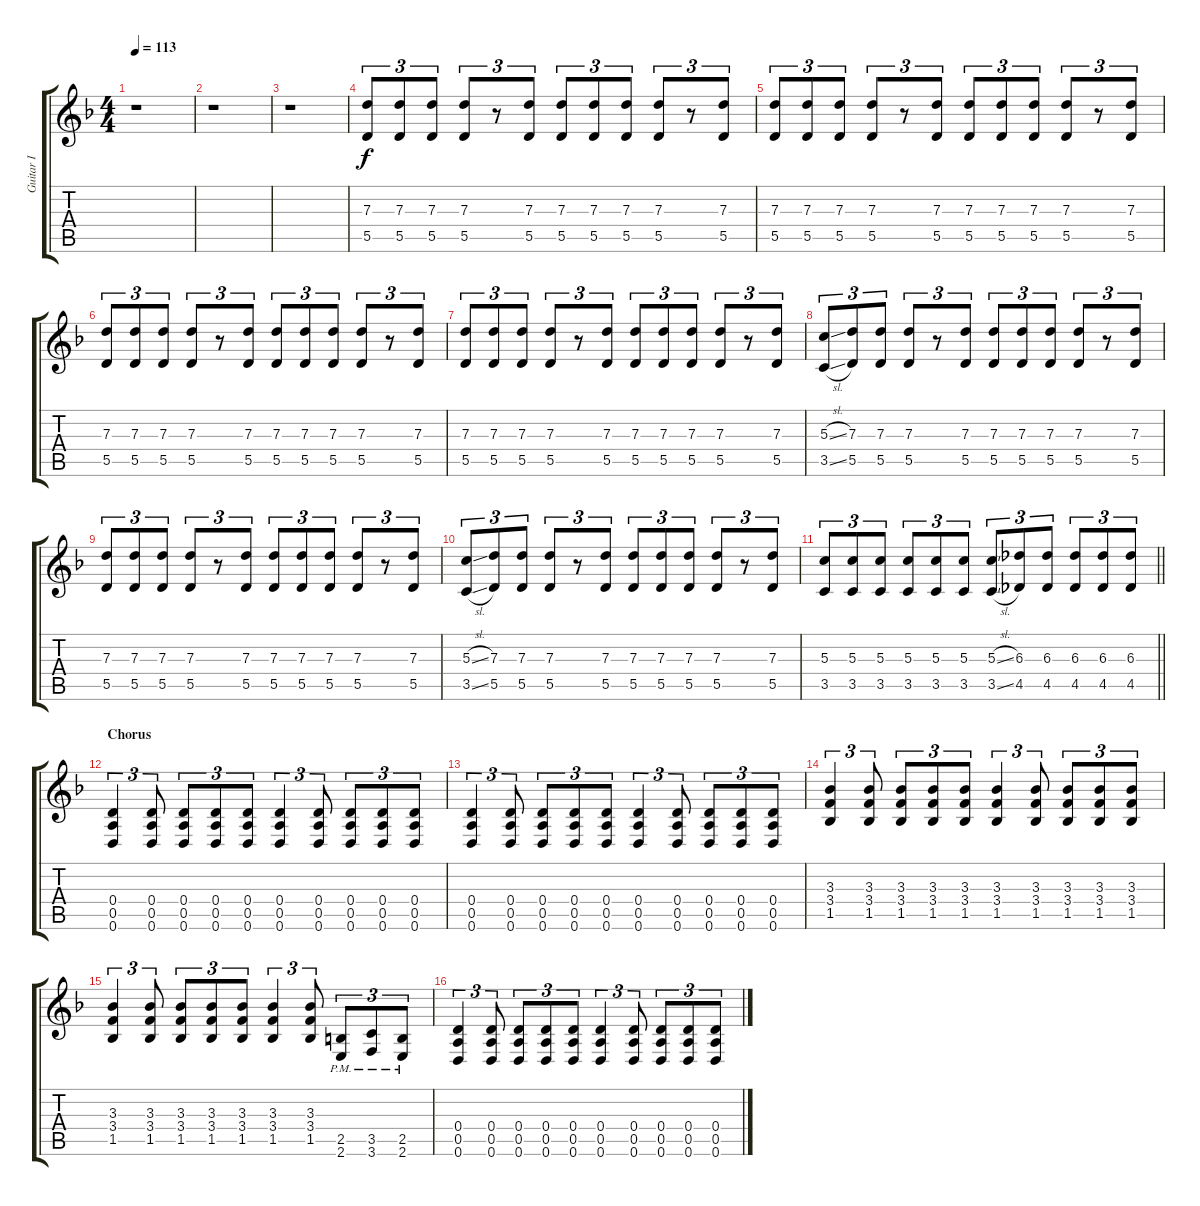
\track ("Guitar I" "Guitar I") {instrument distortionguitar}
\staff {score tabs}
\tuning (E4 B3 G3 D3 A2 D2) {hide}
\ts (4 4)
\tempo 113
\clef g2
\ks dminor
r.1{dy f} |
r.1 |
r.1 |
(7.3 5.5).8{tu (3 2) volume 12} (7.3 5.5).8{tu (3 2)} (7.3 5.5).8{tu (3 2)} (7.3 5.5).8{tu (3 2)} r.8{tu (3 2)} (7.3 5.5).8{tu (3 2)} (7.3 5.5).8{tu (3 2)} (7.3 5.5).8{tu (3 2)} (7.3 5.5).8{tu (3 2)} (7.3 5.5).8{tu (3 2)} r.8{tu (3 2)} (7.3 5.5).8{tu (3 2)} |
(7.3 5.5).8{tu (3 2)} (7.3 5.5).8{tu (3 2)} (7.3 5.5).8{tu (3 2)} (7.3 5.5).8{tu (3 2)} r.8{tu (3 2)} (7.3 5.5).8{tu (3 2)} (7.3 5.5).8{tu (3 2)} (7.3 5.5).8{tu (3 2)} (7.3 5.5).8{tu (3 2)} (7.3 5.5).8{tu (3 2)} r.8{tu (3 2)} (7.3 5.5).8{tu (3 2)} |
(7.3 5.5).8{tu (3 2)} (7.3 5.5).8{tu (3 2)} (7.3 5.5).8{tu (3 2)} (7.3 5.5).8{tu (3 2)} r.8{tu (3 2)} (7.3 5.5).8{tu (3 2)} (7.3 5.5).8{tu (3 2)} (7.3 5.5).8{tu (3 2)} (7.3 5.5).8{tu (3 2)} (7.3 5.5).8{tu (3 2)} r.8{tu (3 2)} (7.3 5.5).8{tu (3 2)} |
(7.3 5.5).8{tu (3 2)} (7.3 5.5).8{tu (3 2)} (7.3 5.5).8{tu (3 2)} (7.3 5.5).8{tu (3 2)} r.8{tu (3 2)} (7.3 5.5).8{tu (3 2)} (7.3 5.5).8{tu (3 2)} (7.3 5.5).8{tu (3 2)} (7.3 5.5).8{tu (3 2)} (7.3 5.5).8{tu (3 2)} r.8{tu (3 2)} (7.3 5.5).8{tu (3 2)} |
(5.3{sl} 3.5{sl}).8{tu (3 2)} (7.3 5.5).8{tu (3 2)} (7.3 5.5).8{tu (3 2)} (7.3 5.5).8{tu (3 2)} r.8{tu (3 2)} (7.3 5.5).8{tu (3 2)} (7.3 5.5).8{tu (3 2)} (7.3 5.5).8{tu (3 2)} (7.3 5.5).8{tu (3 2)} (7.3 5.5).8{tu (3 2)} r.8{tu (3 2)} (7.3 5.5).8{tu (3 2)} |
(7.3 5.5).8{tu (3 2)} (7.3 5.5).8{tu (3 2)} (7.3 5.5).8{tu (3 2)} (7.3 5.5).8{tu (3 2)} r.8{tu (3 2)} (7.3 5.5).8{tu (3 2)} (7.3 5.5).8{tu (3 2)} (7.3 5.5).8{tu (3 2)} (7.3 5.5).8{tu (3 2)} (7.3 5.5).8{tu (3 2)} r.8{tu (3 2)} (7.3 5.5).8{tu (3 2)} |
(5.3{sl} 3.5{sl}).8{tu (3 2)} (7.3 5.5).8{tu (3 2)} (7.3 5.5).8{tu (3 2)} (7.3 5.5).8{tu (3 2)} r.8{tu (3 2)} (7.3 5.5).8{tu (3 2)} (7.3 5.5).8{tu (3 2)} (7.3 5.5).8{tu (3 2)} (7.3 5.5).8{tu (3 2)} (7.3 5.5).8{tu (3 2)} r.8{tu (3 2)} (7.3 5.5).8{tu (3 2)} |
\barLineRight lightlight
(5.3 3.5).8{tu (3 2)} (5.3 3.5).8{tu (3 2)} (5.3 3.5).8{tu (3 2)} (5.3 3.5).8{tu (3 2)} (5.3 3.5).8{tu (3 2)} (5.3 3.5).8{tu (3 2)} (5.3{sl} 3.5{sl}).8{tu (3 2)} (6.3 4.5).8{tu (3 2)} (6.3 4.5).8{tu (3 2)} (6.3 4.5).8{tu (3 2)} (6.3 4.5).8{tu (3 2)} (6.3 4.5).8{tu (3 2)} |
\section ("" "Chorus")
(0.4 0.5 0.6).4{tu (3 2) volume 14} (0.4 0.5 0.6).8{tu (3 2)} (0.4 0.5 0.6).8{tu (3 2)} (0.4 0.5 0.6).8{tu (3 2)} (0.4 0.5 0.6).8{tu (3 2)} (0.4 0.5 0.6).4{tu (3 2)} (0.4 0.5 0.6).8{tu (3 2)} (0.4 0.5 0.6).8{tu (3 2)} (0.4 0.5 0.6).8{tu (3 2)} (0.4 0.5 0.6).8{tu (3 2)} |
(0.4 0.5 0.6).4{tu (3 2)} (0.4 0.5 0.6).8{tu (3 2)} (0.4 0.5 0.6).8{tu (3 2)} (0.4 0.5 0.6).8{tu (3 2)} (0.4 0.5 0.6).8{tu (3 2)} (0.4 0.5 0.6).4{tu (3 2)} (0.4 0.5 0.6).8{tu (3 2)} (0.4 0.5 0.6).8{tu (3 2)} (0.4 0.5 0.6).8{tu (3 2)} (0.4 0.5 0.6).8{tu (3 2)} |
(3.3 3.4 1.5).4{tu (3 2)} (3.3 3.4 1.5).8{tu (3 2)} (3.3 3.4 1.5).8{tu (3 2)} (3.3 3.4 1.5).8{tu (3 2)} (3.3 3.4 1.5).8{tu (3 2)} (3.3 3.4 1.5).4{tu (3 2)} (3.3 3.4 1.5).8{tu (3 2)} (3.3 3.4 1.5).8{tu (3 2)} (3.3 3.4 1.5).8{tu (3 2)} (3.3 3.4 1.5).8{tu (3 2)} |
(3.3 3.4 1.5).4{tu (3 2)} (3.3 3.4 1.5).8{tu (3 2)} (3.3 3.4 1.5).8{tu (3 2)} (3.3 3.4 1.5).8{tu (3 2)} (3.3 3.4 1.5).8{tu (3 2)} (3.3 3.4 1.5).4{tu (3 2)} (3.3 3.4 1.5).8{tu (3 2)} (2.5{pm} 2.6{pm}).8{tu (3 2)} (3.5{pm} 3.6{pm}).8{tu (3 2)} (2.5{pm} 2.6{pm}).8{tu (3 2)} |
(0.4 0.5 0.6).4{tu (3 2)} (0.4 0.5 0.6).8{tu (3 2)} (0.4 0.5 0.6).8{tu (3 2)} (0.4 0.5 0.6).8{tu (3 2)} (0.4 0.5 0.6).8{tu (3 2)} (0.4 0.5 0.6).4{tu (3 2)} (0.4 0.5 0.6).8{tu (3 2)} (0.4 0.5 0.6).8{tu (3 2)} (0.4 0.5 0.6).8{tu (3 2)} (0.4 0.5 0.6).8{tu (3 2)}
